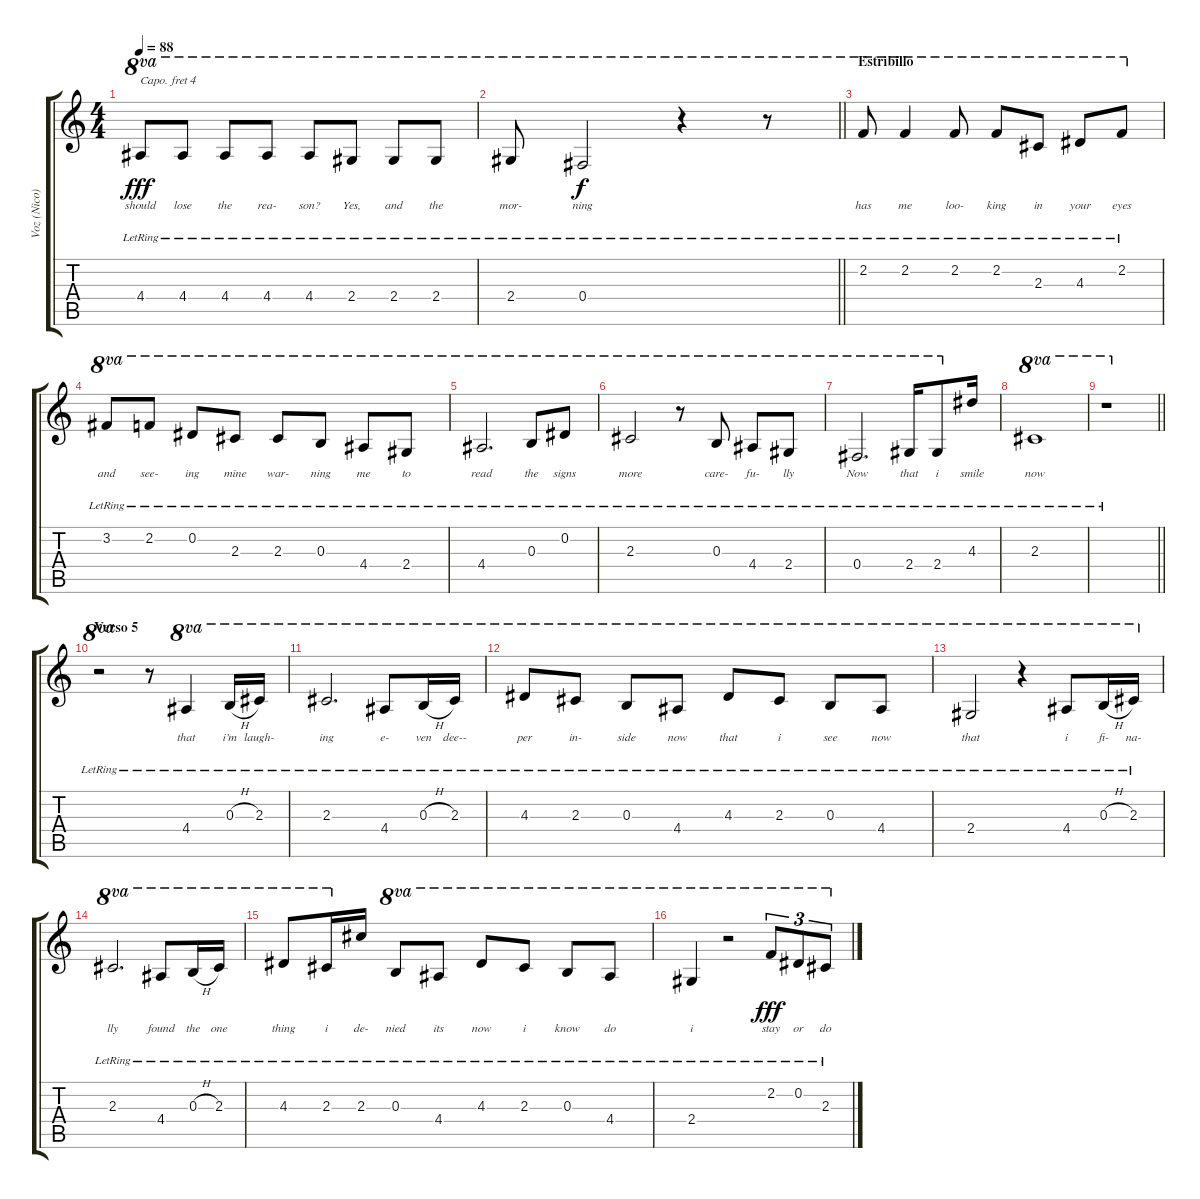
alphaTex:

\track ("Voz (Nico)" "Voz (Nico)") {instrument acousticguitarsteel}
\staff {score tabs}
\capo 4
\tuning (E4 B3 G3 D3 A2 E2) {hide}
\ts (4 4)
\tempo 88
\clef g2
\ks c
4.4{lr}.8{ot 8va lyrics (0 "should") lyrics (1 "") lyrics (2 "") lyrics (3 "") lyrics (4 "") dy fff} 4.4{lr}.8{ot 8va lyrics (0 "lose") lyrics (1 "") lyrics (2 "") lyrics (3 "") lyrics (4 "")} 4.4{lr}.8{ot 8va lyrics (0 "the") lyrics (1 "") lyrics (2 "") lyrics (3 "") lyrics (4 "")} 4.4{lr}.8{ot 8va lyrics (0 "rea-") lyrics (1 "") lyrics (2 "") lyrics (3 "") lyrics (4 "")} 4.4{lr}.8{ot 8va lyrics (0 "son?") lyrics (1 "") lyrics (2 "") lyrics (3 "") lyrics (4 "")} 2.4{lr}.8{ot 8va lyrics (0 "Yes,") lyrics (1 "") lyrics (2 "") lyrics (3 "") lyrics (4 "")} 2.4{lr}.8{ot 8va lyrics (0 "and") lyrics (1 "") lyrics (2 "") lyrics (3 "") lyrics (4 "")} 2.4{lr}.8{ot 8va lyrics (0 "the") lyrics (1 "") lyrics (2 "") lyrics (3 "") lyrics (4 "")} |
\barLineRight lightlight
2.4{lr}.8{ot 8va lyrics (0 "mor-") lyrics (1 "") lyrics (2 "") lyrics (3 "") lyrics (4 "")} 0.4{lr}.2{ot 8va lyrics (0 "ning") lyrics (1 "") lyrics (2 "") lyrics (3 "") lyrics (4 "") dy f} r.4{ot 8va} r.8{ot 8va} |
\section ("" "Estribillo")
2.2{lr}.8{ot 8va lyrics (0 "has") lyrics (1 "") lyrics (2 "") lyrics (3 "") lyrics (4 "")} 2.2{lr}.4{ot 8va lyrics (0 "me") lyrics (1 "") lyrics (2 "") lyrics (3 "") lyrics (4 "")} 2.2{lr}.8{ot 8va lyrics (0 "loo-") lyrics (1 "") lyrics (2 "") lyrics (3 "") lyrics (4 "")} 2.2{lr}.8{ot 8va lyrics (0 "king") lyrics (1 "") lyrics (2 "") lyrics (3 "") lyrics (4 "")} 2.3{lr}.8{ot 8va lyrics (0 "in") lyrics (1 "") lyrics (2 "") lyrics (3 "") lyrics (4 "")} 4.3{lr}.8{ot 8va lyrics (0 "your") lyrics (1 "") lyrics (2 "") lyrics (3 "") lyrics (4 "")} 2.2{lr}.8{ot 8va lyrics (0 "eyes") lyrics (1 "") lyrics (2 "") lyrics (3 "") lyrics (4 "")} |
3.2{lr}.8{ot 8va lyrics (0 "and") lyrics (1 "") lyrics (2 "") lyrics (3 "") lyrics (4 "")} 2.2{lr}.8{ot 8va lyrics (0 "see-") lyrics (1 "") lyrics (2 "") lyrics (3 "") lyrics (4 "")} 0.2{lr}.8{ot 8va lyrics (0 "ing") lyrics (1 "") lyrics (2 "") lyrics (3 "") lyrics (4 "")} 2.3{lr}.8{ot 8va lyrics (0 "mine") lyrics (1 "") lyrics (2 "") lyrics (3 "") lyrics (4 "")} 2.3{lr}.8{ot 8va lyrics (0 "war-") lyrics (1 "") lyrics (2 "") lyrics (3 "") lyrics (4 "")} 0.3{lr}.8{ot 8va lyrics (0 "ning") lyrics (1 "") lyrics (2 "") lyrics (3 "") lyrics (4 "")} 4.4{lr}.8{ot 8va lyrics (0 "me") lyrics (1 "") lyrics (2 "") lyrics (3 "") lyrics (4 "")} 2.4{lr}.8{ot 8va lyrics (0 "to") lyrics (1 "") lyrics (2 "") lyrics (3 "") lyrics (4 "")} |
4.4{lr}.2{d ot 8va lyrics (0 "read") lyrics (1 "") lyrics (2 "") lyrics (3 "") lyrics (4 "")} 0.3{lr}.8{ot 8va lyrics (0 "the") lyrics (1 "") lyrics (2 "") lyrics (3 "") lyrics (4 "")} 0.2{lr}.8{ot 8va lyrics (0 "signs") lyrics (1 "") lyrics (2 "") lyrics (3 "") lyrics (4 "")} |
2.3{lr}.2{ot 8va lyrics (0 "more") lyrics (1 "") lyrics (2 "") lyrics (3 "") lyrics (4 "")} r.8{ot 8va} 0.3{lr}.8{ot 8va lyrics (0 "care-") lyrics (1 "") lyrics (2 "") lyrics (3 "") lyrics (4 "")} 4.4{lr}.8{ot 8va lyrics (0 "fu-") lyrics (1 "") lyrics (2 "") lyrics (3 "") lyrics (4 "")} 2.4{lr}.8{ot 8va lyrics (0 "lly") lyrics (1 "") lyrics (2 "") lyrics (3 "") lyrics (4 "")} |
0.4{lr}.2{d ot 8va lyrics (0 "Now") lyrics (1 "") lyrics (2 "") lyrics (3 "") lyrics (4 "")} 2.4{lr}.16{ot 8va lyrics (0 "that") lyrics (1 "") lyrics (2 "") lyrics (3 "") lyrics (4 "")} 2.4{lr}.8{ot 8va lyrics (0 "i") lyrics (1 "") lyrics (2 "") lyrics (3 "") lyrics (4 "")} 4.3{lr}.16{lyrics (0 "smile") lyrics (1 "") lyrics (2 "") lyrics (3 "") lyrics (4 "")} |
2.3{lr}.1{ot 8va lyrics (0 "now") lyrics (1 "") lyrics (2 "") lyrics (3 "") lyrics (4 "")} |
\barLineRight lightlight
r.1{ot 8va} |
\section ("" "Verso 5")
r.2{ot 8va} r.8 4.4{lr}.4{ot 8va lyrics (0 "that") lyrics (1 "") lyrics (2 "") lyrics (3 "") lyrics (4 "")} 0.3{h lr}.16{ot 8va lyrics (0 "i’m") lyrics (1 "") lyrics (2 "") lyrics (3 "") lyrics (4 "")} 2.3{lr}.16{ot 8va lyrics (0 "laugh-") lyrics (1 "") lyrics (2 "") lyrics (3 "") lyrics (4 "")} |
2.3{lr}.2{d ot 8va lyrics (0 "ing") lyrics (1 "") lyrics (2 "") lyrics (3 "") lyrics (4 "")} 4.4{lr}.8{ot 8va lyrics (0 "e-") lyrics (1 "") lyrics (2 "") lyrics (3 "") lyrics (4 "")} 0.3{h lr}.16{ot 8va lyrics (0 "ven") lyrics (1 "") lyrics (2 "") lyrics (3 "") lyrics (4 "")} 2.3{lr}.16{ot 8va lyrics (0 "dee--") lyrics (1 "") lyrics (2 "") lyrics (3 "") lyrics (4 "")} |
4.3{lr}.8{ot 8va lyrics (0 "per") lyrics (1 "") lyrics (2 "") lyrics (3 "") lyrics (4 "")} 2.3{lr}.8{ot 8va lyrics (0 "in-") lyrics (1 "") lyrics (2 "") lyrics (3 "") lyrics (4 "")} 0.3{lr}.8{ot 8va lyrics (0 "side") lyrics (1 "") lyrics (2 "") lyrics (3 "") lyrics (4 "")} 4.4{lr}.8{ot 8va lyrics (0 "now") lyrics (1 "") lyrics (2 "") lyrics (3 "") lyrics (4 "")} 4.3{lr}.8{ot 8va lyrics (0 "that") lyrics (1 "") lyrics (2 "") lyrics (3 "") lyrics (4 "")} 2.3{lr}.8{ot 8va lyrics (0 "i") lyrics (1 "") lyrics (2 "") lyrics (3 "") lyrics (4 "")} 0.3{lr}.8{ot 8va lyrics (0 "see") lyrics (1 "") lyrics (2 "") lyrics (3 "") lyrics (4 "")} 4.4{lr}.8{ot 8va lyrics (0 "now") lyrics (1 "") lyrics (2 "") lyrics (3 "") lyrics (4 "")} |
2.4{lr}.2{ot 8va lyrics (0 "that") lyrics (1 "") lyrics (2 "") lyrics (3 "") lyrics (4 "")} r.4{ot 8va} 4.4{lr}.8{ot 8va lyrics (0 "i") lyrics (1 "") lyrics (2 "") lyrics (3 "") lyrics (4 "")} 0.3{h lr}.16{ot 8va lyrics (0 "fi-") lyrics (1 "") lyrics (2 "") lyrics (3 "") lyrics (4 "")} 2.3{lr}.16{ot 8va lyrics (0 "na-") lyrics (1 "") lyrics (2 "") lyrics (3 "") lyrics (4 "")} |
2.3{lr}.2{d ot 8va lyrics (0 "lly") lyrics (1 "") lyrics (2 "") lyrics (3 "") lyrics (4 "")} 4.4{lr}.8{ot 8va lyrics (0 "found") lyrics (1 "") lyrics (2 "") lyrics (3 "") lyrics (4 "")} 0.3{h lr}.16{ot 8va lyrics (0 "the") lyrics (1 "") lyrics (2 "") lyrics (3 "") lyrics (4 "")} 2.3{lr}.16{ot 8va lyrics (0 "one") lyrics (1 "") lyrics (2 "") lyrics (3 "") lyrics (4 "")} |
4.3{lr}.8{ot 8va lyrics (0 "thing") lyrics (1 "") lyrics (2 "") lyrics (3 "") lyrics (4 "")} 2.3{lr}.16{ot 8va lyrics (0 "i") lyrics (1 "") lyrics (2 "") lyrics (3 "") lyrics (4 "")} 2.3{lr}.16{lyrics (0 "de-") lyrics (1 "") lyrics (2 "") lyrics (3 "") lyrics (4 "")} 0.3{lr}.8{ot 8va lyrics (0 "nied") lyrics (1 "") lyrics (2 "") lyrics (3 "") lyrics (4 "")} 4.4{lr}.8{ot 8va lyrics (0 "its") lyrics (1 "") lyrics (2 "") lyrics (3 "") lyrics (4 "")} 4.3{lr}.8{ot 8va lyrics (0 "now") lyrics (1 "") lyrics (2 "") lyrics (3 "") lyrics (4 "")} 2.3{lr}.8{ot 8va lyrics (0 "i") lyrics (1 "") lyrics (2 "") lyrics (3 "") lyrics (4 "")} 0.3{lr}.8{ot 8va lyrics (0 "know") lyrics (1 "") lyrics (2 "") lyrics (3 "") lyrics (4 "")} 4.4{lr}.8{ot 8va lyrics (0 "do") lyrics (1 "") lyrics (2 "") lyrics (3 "") lyrics (4 "")} |
2.4{lr}.4{ot 8va lyrics (0 "i") lyrics (1 "") lyrics (2 "") lyrics (3 "") lyrics (4 "")} r.2{ot 8va} 2.2{lr}.8{tu (3 2) ot 8va lyrics (0 "stay") lyrics (1 "") lyrics (2 "") lyrics (3 "") lyrics (4 "") dy fff} 0.2{lr}.8{tu (3 2) ot 8va lyrics (0 "or") lyrics (1 "") lyrics (2 "") lyrics (3 "") lyrics (4 "")} 2.3{lr}.8{tu (3 2) ot 8va lyrics (0 "do") lyrics (1 "") lyrics (2 "") lyrics (3 "") lyrics (4 "")}
